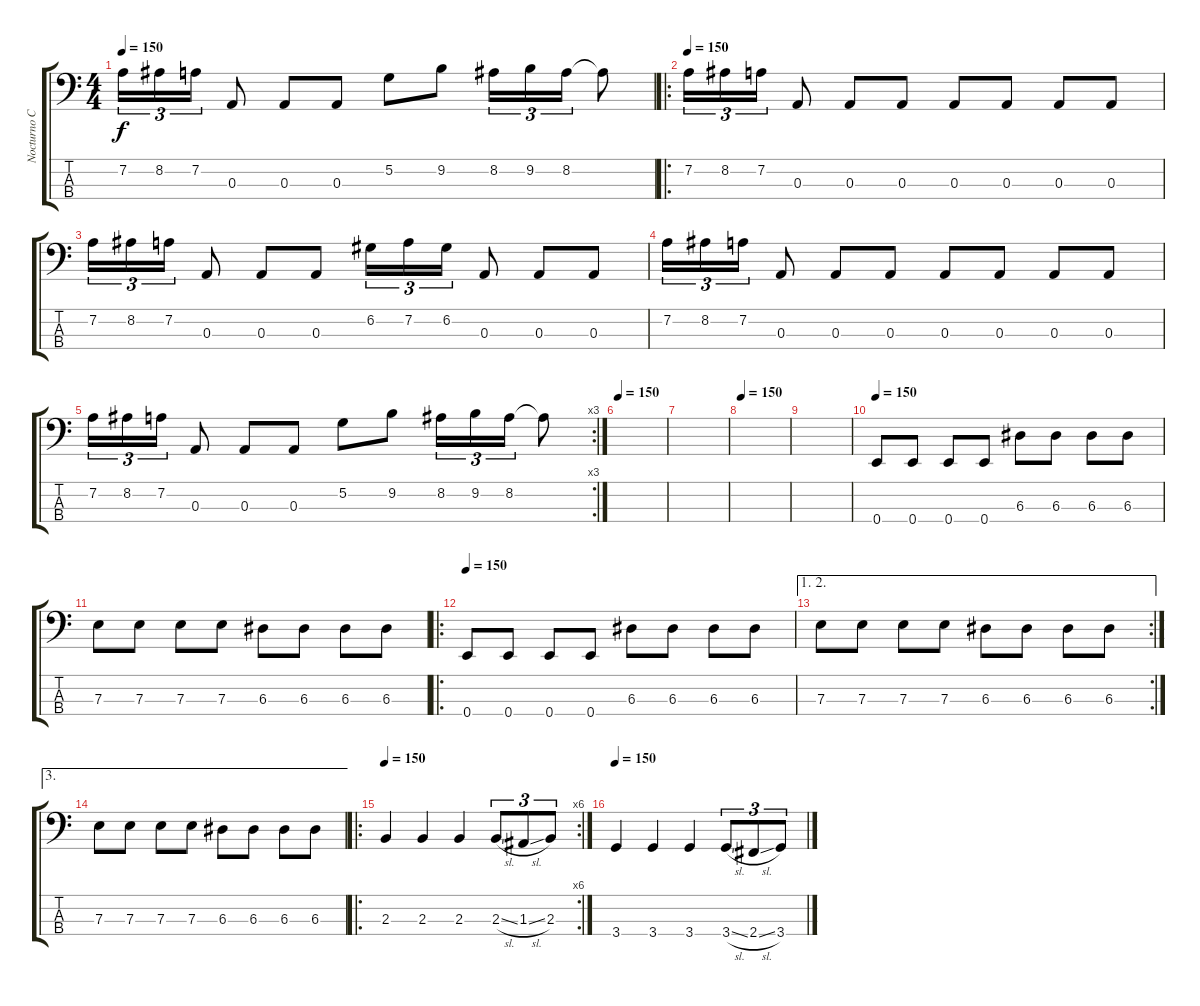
\track ("Nocturno Culto" "Nocturno C") {instrument electricbassfinger}
\staff {score tabs}
\tuning (G2 D2 A1 E1) {hide}
\ts (4 4)
\tempo 150
\clef f4
\ks c
7.2.16{tu (3 2) dy f} 8.2.16{tu (3 2)} 7.2.16{tu (3 2)} 0.3.8 0.3.8 0.3.8 5.2.8 9.2.8 8.2.16{tu (3 2)} 9.2.16{tu (3 2)} 8.2.16{tu (3 2)} 8.2{t}.8 |
\ro
\tempo 150
7.2.16{tu (3 2)} 8.2.16{tu (3 2)} 7.2.16{tu (3 2)} 0.3.8 0.3.8 0.3.8 0.3.8 0.3.8 0.3.8 0.3.8 |
7.2.16{tu (3 2)} 8.2.16{tu (3 2)} 7.2.16{tu (3 2)} 0.3.8 0.3.8 0.3.8 6.2.16{tu (3 2)} 7.2.16{tu (3 2)} 6.2.16{tu (3 2)} 0.3.8 0.3.8 0.3.8 |
7.2.16{tu (3 2)} 8.2.16{tu (3 2)} 7.2.16{tu (3 2)} 0.3.8 0.3.8 0.3.8 0.3.8 0.3.8 0.3.8 0.3.8 |
\rc 3
7.2.16{tu (3 2)} 8.2.16{tu (3 2)} 7.2.16{tu (3 2)} 0.3.8 0.3.8 0.3.8 5.2.8 9.2.8 8.2.16{tu (3 2)} 9.2.16{tu (3 2)} 8.2.16{tu (3 2)} 8.2{t}.8 |
\tempo 150
|
|
\tempo 150
|
|
\tempo 150
0.4.8 0.4.8 0.4.8 0.4.8 6.3.8 6.3.8 6.3.8 6.3.8 |
7.3.8 7.3.8 7.3.8 7.3.8 6.3.8 6.3.8 6.3.8 6.3.8 |
\ro
\tempo 150
0.4.8 0.4.8 0.4.8 0.4.8 6.3.8 6.3.8 6.3.8 6.3.8 |
\ae (1 2)
\rc 2
7.3.8 7.3.8 7.3.8 7.3.8 6.3.8 6.3.8 6.3.8 6.3.8 |
\ae 3
7.3.8 7.3.8 7.3.8 7.3.8 6.3.8 6.3.8 6.3.8 6.3.8 |
\ro
\rc 6
\tempo 150
2.3.4 2.3.4 2.3.4 2.3{sl}.8{tu (3 2)} 1.3{sl}.8{tu (3 2)} 2.3.8{tu (3 2)} |
\tempo 150
3.4.4 3.4.4 3.4.4 3.4{sl}.8{tu (3 2)} 2.4{sl}.8{tu (3 2)} 3.4.8{tu (3 2)}
